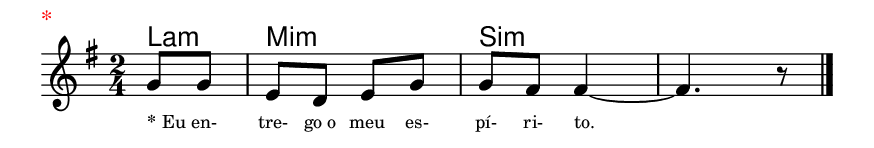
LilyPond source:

\version "2.20.0"
#(set! paper-alist (cons '("linha" . (cons (* 148 mm) (* 25 mm))) paper-alist))

\paper {
  #(set-paper-size "linha")
  ragged-right = ##f
}

\language "portugues"


harmonia = \chordmode {
    \partial 4
%harmonia
  la4:m mi2:m si:m~ si2:m
%/harmonia
}
melodia = \fixed do' {
    \key mi \minor
    \time 2/4
    \partial 4
%recitação
  sol8 sol
  mi re mi sol
  sol fas
  fas4~ fas4. r8
  \bar "|."
%/recitação
}
letra = \lyricmode {
    \teeny
    \tweak self-alignment-X #-1 \markup{\bold{*} Eu}
    en- tre- go_o meu es- pí- ri- to.
    %\tweak self-alignment-X #-1 \markup{\bold{dei}-me por pie-}
    %\tweak self-alignment-X #-1 \markup{\bold{da}de e escu-}
    %\tweak self-alignment-X #-1 \markup{\bold{tai} minha ora-}
    %\tweak self-alignment-X #-1 \markup{\bold{ção!}}
}

\book {
  \paper {
      indent = 0\mm
      scoreTitleMarkup = \markup {
          \with-color #red
          \fromproperty #'header:piece
      }
  }
  \header {
    piece = "*"
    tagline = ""
  }
  \score {
    <<
      \new ChordNames {
        \set chordChanges = ##t
		\set noChordSymbol = ""
        \harmonia
      }
      \new Voice = "canto" { \melodia }
      \new Lyrics \lyricsto "canto" \letra
    >>
  }
}
